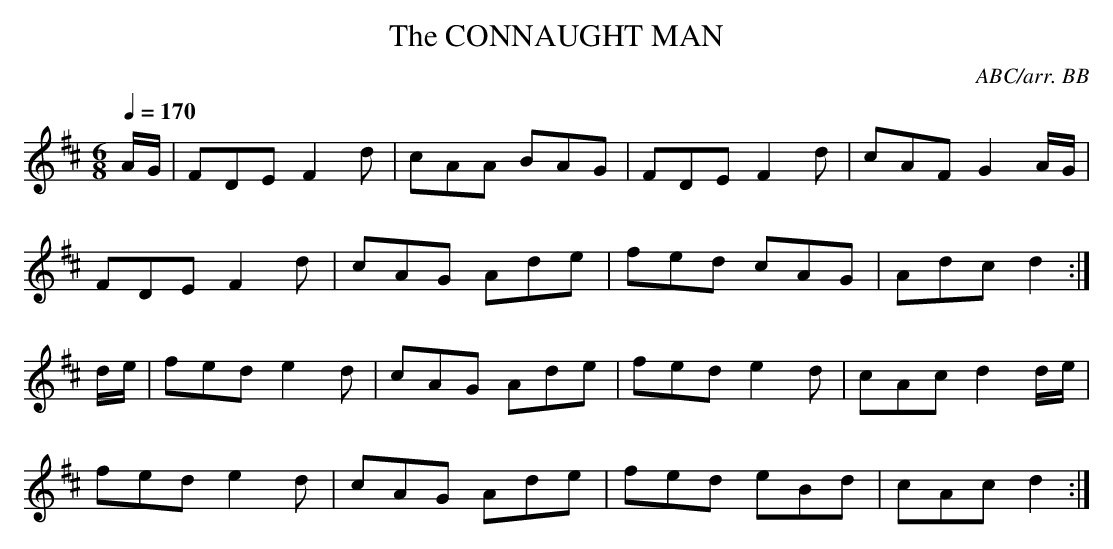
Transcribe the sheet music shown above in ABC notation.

X:1
T:CONNAUGHT MAN, The
C:ABC/arr. BB
Y:"very quick"
Q:1/4=170
L:1/8
M:6/8
K:D % source key = G
A/G/|FDE F2d|cAA BAG|FDE F2d|cAF G2A/G/|
FDE F2d|cAG Ade|fed cAG|Adc d2 :|
d/e/|fed e2d|cAG Ade|fed e2d|cAc d2d/e/|
fed e2d|cAG Ade|fed eBd|cAc d2 :|
